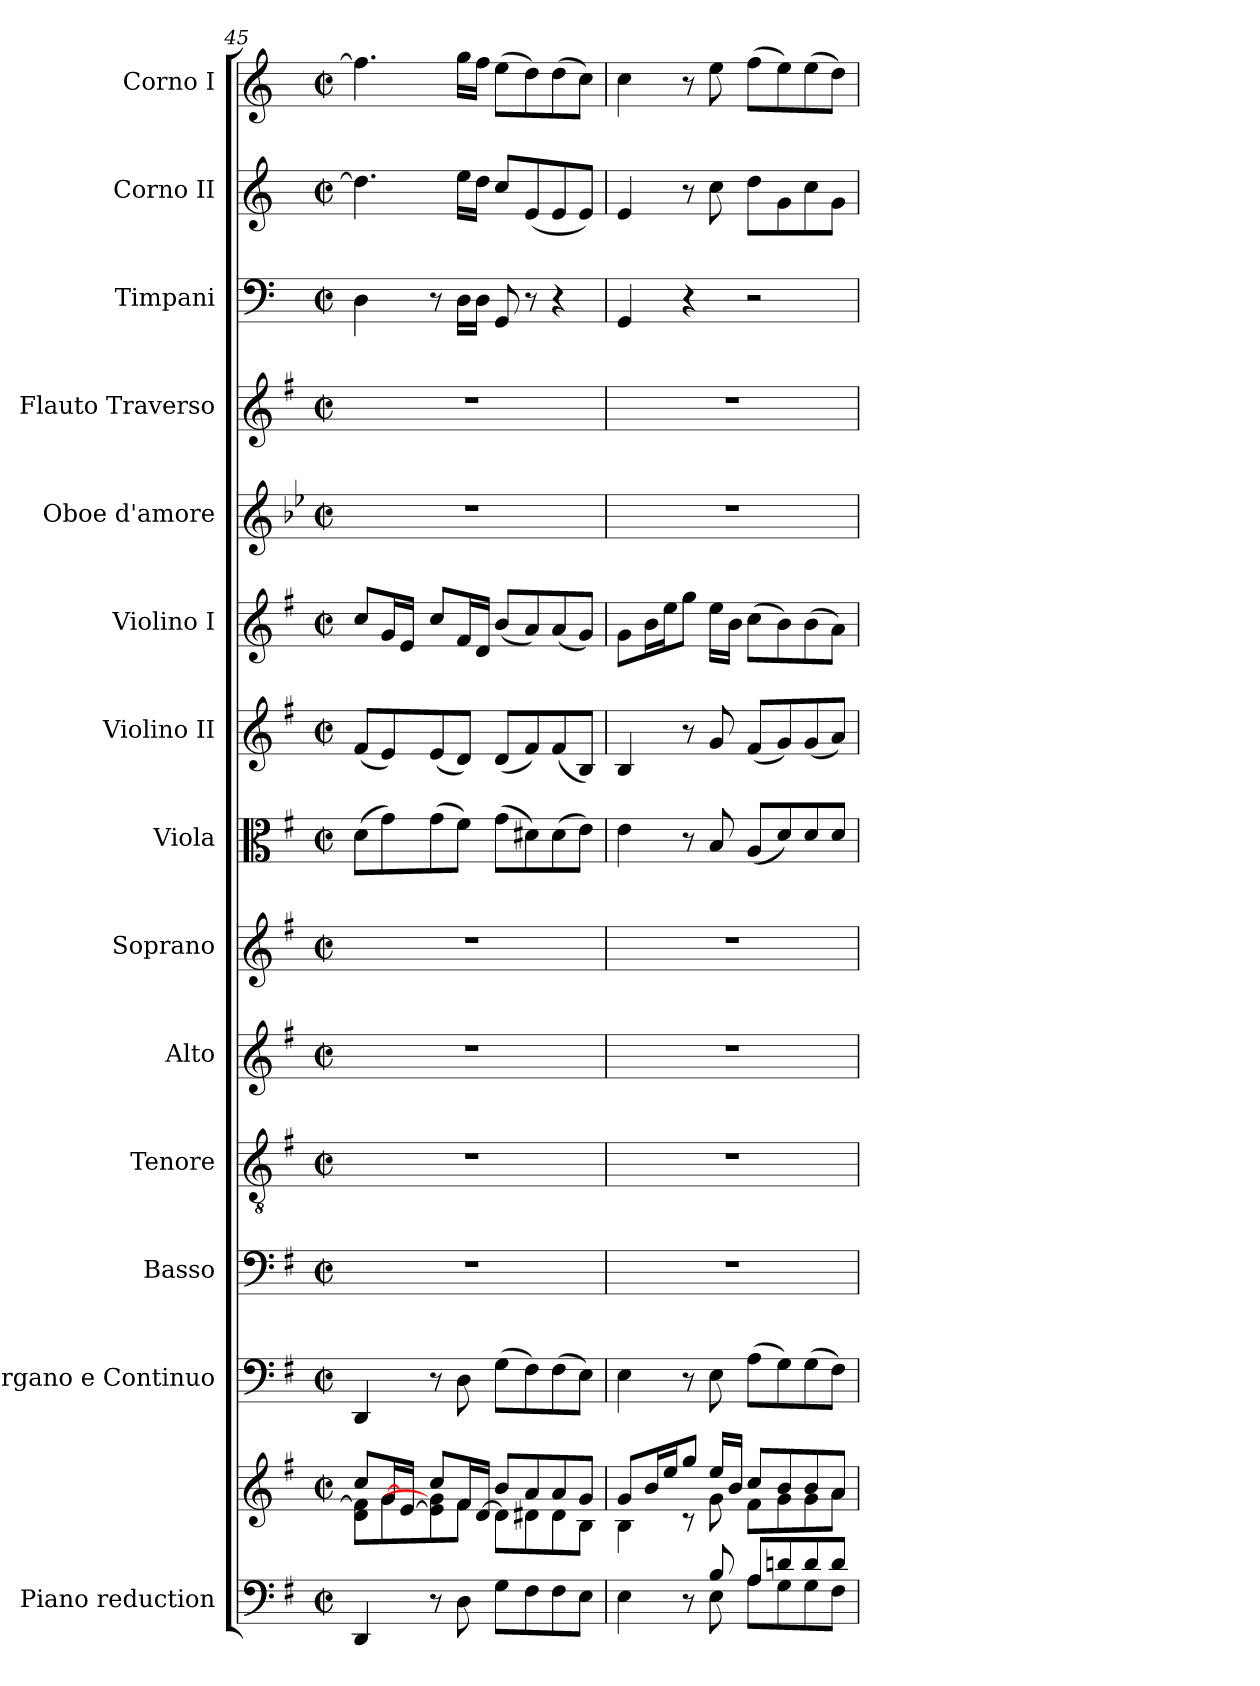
**kern	**kern	**kern	**kern	**kern	**kern	**kern	**kern	**kern	**kern	**kern	**kern	**kern	**kern	**kern
*part14	*part14	*part13	*part12	*part11	*part10	*part9	*part8	*part7	*part6	*part5	*part4	*part3	*part2	*part1
*staff15	*staff14	*staff13	*staff12	*staff11	*staff10	*staff9	*staff8	*staff7	*staff6	*staff5	*staff4	*staff3	*staff2	*staff1
*I"Piano reduction	*	*I"Organo e Continuo	*I"Basso	*I"Tenore	*I"Alto	*I"Soprano	*I"Viola	*I"Violino II	*I"Violino I	*I"Oboe d'amore	*I"Flauto Traverso	*I"Timpani	*I"Corno II	*I"Corno I
*I'Pno	*	*	*	*	*	*	*	*	*	*I'Ob	*I'Fl	*I'Timp	*	*
!!LO:PB:g=z
*clefF4	*clefG2	*clefF4	*clefF4	*clefGv2	*clefG2	*clefG2	*clefC3	*clefG2	*clefG2	*clefG2	*clefG2	*clefF4	*clefG2	*clefG2
*	*	*	*	*	*	*	*	*	*	*ITrd2c3	*	*	*ITrd3c5	*ITrd3c5
*k[f#]	*k[f#]	*k[f#]	*k[f#]	*k[f#]	*k[f#]	*k[f#]	*k[f#]	*k[f#]	*k[f#]	*k[f#]	*k[f#]	*k[]	*k[f#]	*k[f#]
*M2/2	*M2/2	*M2/2	*M2/2	*M2/2	*M2/2	*M2/2	*M2/2	*M2/2	*M2/2	*M2/2	*M2/2	*M2/2	*M2/2	*M2/2
*met(c|)	*met(c|)	*met(c|)	*met(c|)	*met(c|)	*met(c|)	*met(c|)	*met(c|)	*met(c|)	*met(c|)	*met(c|)	*met(c|)	*met(c|)	*met(c|)	*met(c|)
=45	=45	=45	=45	=45	=45	=45	=45	=45	=45	=45	=45	=45	=45	=45
*	*^	*	*	*	*	*	*	*	*	*	*	*	*	*
4DD/	8cc/L	8d\ 8f#\]L	4DD/	1r	1r	1r	1r	(8d\L	(8f#/L	8cc/L	1r	1r	4D\	4.a\]	4.cc\]
.	[16g/L	8g\	.	.	.	.	.	8g\)	8e/)	16g/L	.	.	.	.	.
.	[<16e/JJ	.	.	.	.	.	.	.	.	16e/JJ	.	.	.	.	.
8r	8cc/L	8e\] 8g\]	8r	.	.	.	.	(8g\	(8e/	8cc/L	.	.	8r	.	.
8D\	16f#/L	8f#\J	8D\	.	.	.	.	8f#\J)	8d/J)	16f#/L	.	.	16D\LL	16b\LL	16dd\LL
.	[<16d/JJ	.	.	.	.	.	.	.	.	16d/JJ	.	.	16D\JJ	16a\JJ	16cc\JJ
8G\L	8b/L	8d\L]	(8G\L	.	.	.	.	(8g\L	(8d/L	(8b/L	.	.	8GG/	8g/L	(8b\L
8F#\	8a/	8d#X\	8F#\)	.	.	.	.	8d#X\)	8f#/)	8a/)	.	.	8r	(8B/	8a\)
8F#\	8a/	8d#\	(8F#\	.	.	.	.	(8d#\	(8f#/	(8a/	.	.	4r	8B/	(8a\
8E\J	8g/J	8B\J	8E\J)	.	.	.	.	8e\J)	8B/J)	8g/J)	.	.	.	8B/J)	8g\J)
=46	=46	=46	=46	=46	=46	=46	=46	=46	=46	=46	=46	=46	=46	=46	=46
*^	*	*	*	*	*	*	*	*	*	*	*	*	*	*	*
4ryy	4E\	8g/L	4B\	4E\	1r	1r	1r	1r	4e\	4B/	8g\L	1r	1r	4GG/	4B/	4g\
.	.	16b/L	.	.	.	.	.	.	.	.	16b\L	.	.	.	.	.
.	.	16ee/J	.	.	.	.	.	.	.	.	16ee\J	.	.	.	.	.
8r	8ryy	8gg/J	8r	8r	.	.	.	.	8r	8r	8gg\J	.	.	4r	8r	8r
8B/	8E\	16ee/LL	8g\	8E\	.	.	.	.	8B/	8g/	16ee\LL	.	.	.	8g\	8b\
.	.	16b/JJ	.	.	.	.	.	.	.	.	16b\JJ	.	.	.	.	.
8A/L	8A\L	8cc/L	8f#\L	(8A\L	.	.	.	.	(8A/L	(8f#/L	(8cc\L	.	.	2r	8a\L	(8cc\L
8dn/	8G\	8b/	8g\	8G\)	.	.	.	.	8d/)	8g/)	8b\)	.	.	.	8d\	8b\)
8d/	8G\	8b/	8g\	(8G\	.	.	.	.	8d/	(8g/	(8b\	.	.	.	8g\	(8b\
8d/J	8F#\J	8a/J	8a\J	8F#\J)	.	.	.	.	8d/J	8a/J)	8a\J)	.	.	.	8d\J	8a\J)
*v	*v	*	*	*	*	*	*	*	*	*	*	*	*	*	*	*
*	*v	*v	*	*	*	*	*	*	*	*	*	*	*	*	*
=	=	=	=	=	=	=	=	=	=	=	=	=	=	=
*-	*-	*-	*-	*-	*-	*-	*-	*-	*-	*-	*-	*-	*-	*-
